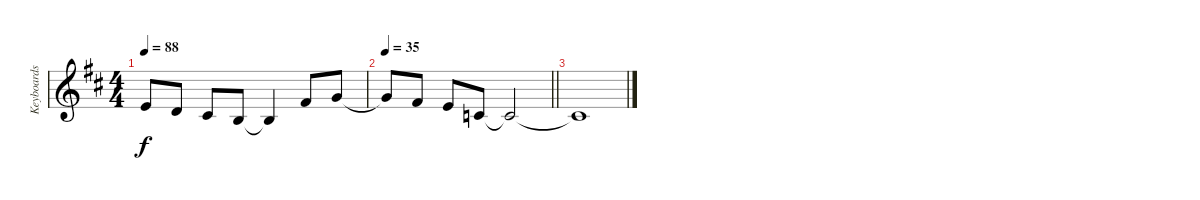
\track ("Keyboards (high register)" "Keyboards ") {instrument acousticgrandpiano}
\staff {score}
\tuning (E4 B3 G3 D3 A2 E2 B1) {hide}
\ts (4 4)
\tempo 88
\clef g2
\ks bminor
5.2{t}.8{dy f} 3.2.8 6.3.8 4.3.8 4.3{t}.4 2.1.8 3.1.8 |
\tempo 35
\barLineRight lightlight
3.1{t}.8 2.1.8 5.2.8 5.3.8 5.3{t}.2 |
5.3{t}.1
